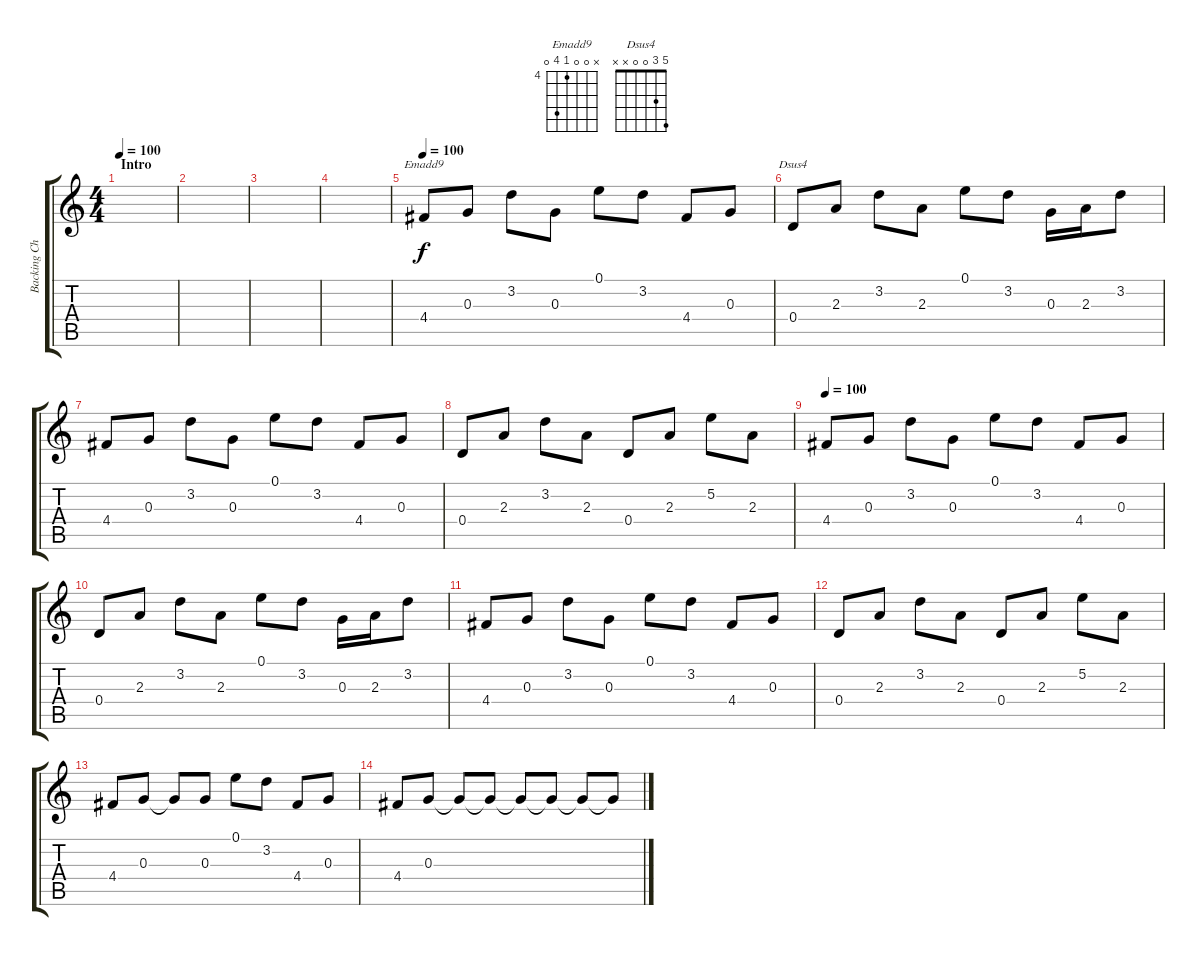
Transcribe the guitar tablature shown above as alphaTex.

\track ("Backing Chords Clean" "Backing Ch") {instrument electricguitarclean}
\staff {score tabs}
\tuning (E4 B3 G3 D3 A2 E2) {hide}
\chord ("Emadd9" x 0 0 4 7 0) {firstfret 4}
\chord ("Dsus4" 5 3 0 0 x x)
\ts (4 4)
\section ("" "Intro")
\tempo 100
\clef g2
\ks c
|
|
|
|
\tempo 100
4.4.8{ch "Emadd9"} 0.3.8 3.2.8 0.3.8 0.1.8 3.2.8 4.4.8 0.3.8 |
0.4.8{ch "Dsus4"} 2.3.8 3.2.8 2.3.8 0.1.8 3.2.8 0.3.16 2.3.16 3.2.8 |
4.4.8 0.3.8 3.2.8 0.3.8 0.1.8 3.2.8 4.4.8 0.3.8 |
0.4.8 2.3.8 3.2.8 2.3.8 0.4.8 2.3.8 5.2.8 2.3.8 |
\tempo 100
4.4.8 0.3.8 3.2.8 0.3.8 0.1.8 3.2.8 4.4.8 0.3.8 |
0.4.8 2.3.8 3.2.8 2.3.8 0.1.8 3.2.8 0.3.16 2.3.16 3.2.8 |
4.4.8 0.3.8 3.2.8 0.3.8 0.1.8 3.2.8 4.4.8 0.3.8 |
0.4.8 2.3.8 3.2.8 2.3.8 0.4.8 2.3.8 5.2.8 2.3.8 |
4.4.8 0.3.8 0.3{t}.8 0.3.8 0.1.8 3.2.8 4.4.8 0.3.8 |
4.4.8 0.3.8 0.3{t}.8 0.3{t}.8 0.3{t}.8 0.3{t}.8 0.3{t}.8 0.3{t}.8
